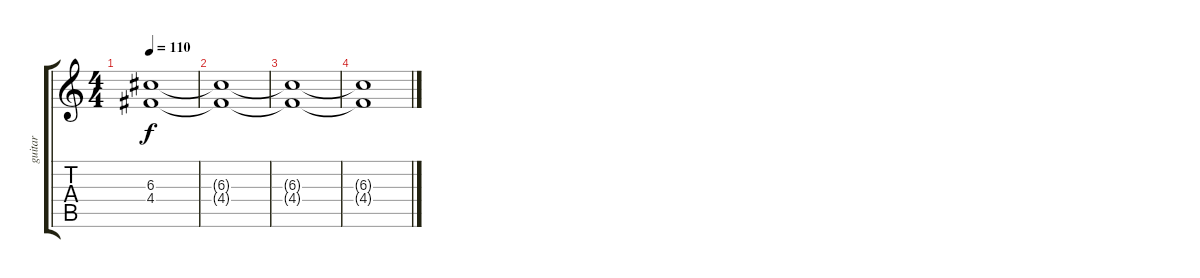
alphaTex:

\track ("guitar" "guitar") {instrument electricguitarclean}
\staff {score tabs}
\tuning (E4 B3 G3 D3 A2 E2) {hide}
\ts (4 4)
\tempo 110
\clef g2
\ks c
(6.3 4.4).1{dy f} |
(6.3{t} 4.4{t}).1 |
(6.3{t} 4.4{t}).1 |
(6.3{t} 4.4{t}).1
